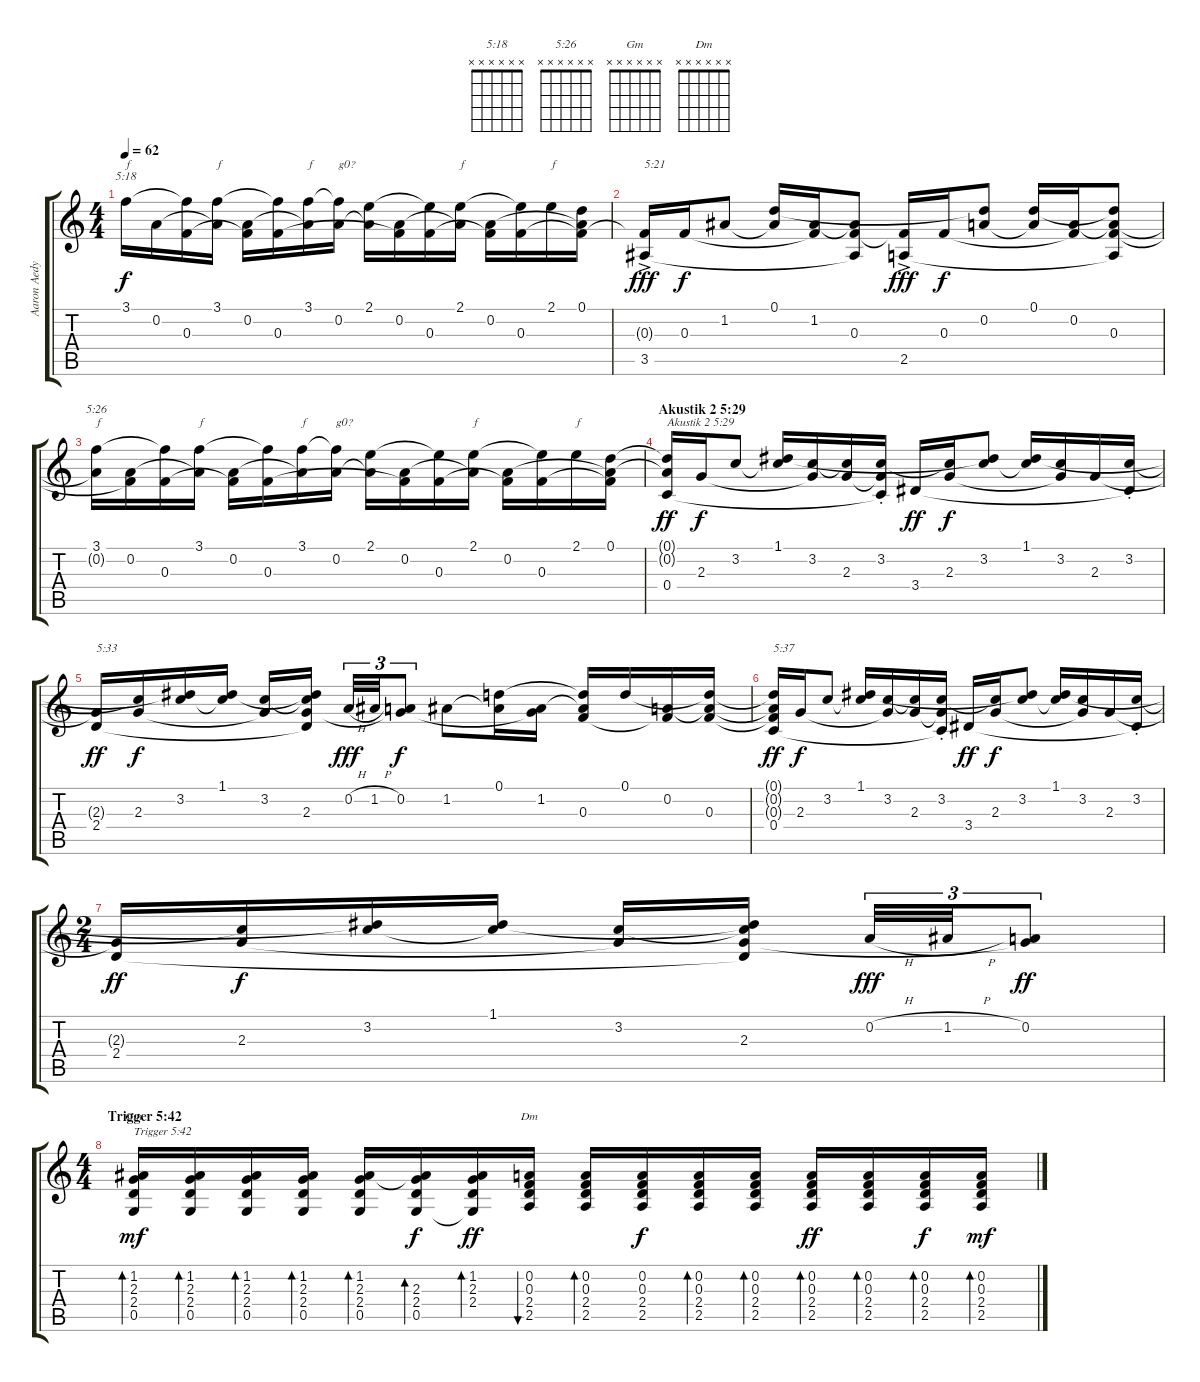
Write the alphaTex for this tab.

\track ("Aaron Aedy" "Aaron Aedy") {instrument distortionguitar}
\staff {score tabs}
\tuning (D4 A3 F3 C3 G2 D2) {hide}
\chord ("5:18" x x x x x x)
\chord ("5:26" x x x x x x)
\chord ("Gm" x x x x x x)
\chord ("Dm" x x x x x x)
\ts (4 4)
\tempo 62
\clef g2
\ks c
3.1.16{ch "5:18" txt "f" dy f} 0.2.16 (3.1{t} 0.3).16 (3.1 0.2{t}).16{txt "f"} (0.2 0.3{t}).16 (3.1{t} 0.3).16 (3.1 0.2{t}).16{txt "f"} (3.1{t} 0.2).16{txt "g0?"} (2.1 0.2{t}).16 (0.2 0.3{t}).16 (2.1{t} 0.3).16 (2.1 0.2{t}).16{txt "f"} (0.2 0.3{t}).16 (2.1{t} 0.3).16 2.1.16{txt "f"} (0.1 0.2{t} 0.3{t}).16 |
(0.3{t} 3.5{ac}).16{txt "5:21" dy fff} 0.3.16{dy f} 1.2.8 (0.1 1.2{t}).16 (1.2 0.3{t}).16 (1.2{t} 0.3 3.5{t}).8 (0.3{t} 2.5{ac}).16{dy fff} 0.3.16{dy f} (0.1{t} 0.2).8 (0.1 0.2{t}).16 (0.2 0.3{t}).16 (0.1{t} 0.2{t} 0.3 2.5{t}).8 |
(3.1 0.2{t}).16{ch "5:26" txt "f"} (0.2 0.3{t}).16 (3.1{t} 0.3).16 (3.1 0.2{t}).16{txt "f"} (0.2 0.3{t}).16 (3.1{t} 0.3).16 (3.1 0.2{t}).16{txt "f"} (3.1{t} 0.2).16{txt "g0?"} (2.1 0.2{t}).16 (0.2 0.3{t}).16 (2.1{t} 0.3).16 (2.1 0.2{t}).16{txt "f"} (0.2 0.3{t}).16 (2.1{t} 0.3).16 2.1.16{txt "f"} (0.1 0.2{t} 0.3{t}).16 |
\section ("" "Akustik 2 5:29")
(0.1{t} 0.2{t} 0.4).16{txt "Akustik 2 5:29" dy ff} 2.3.16{dy f} 3.2.8 (1.1 3.2{t}).16 (3.2 2.3{t}).16 (3.2{t} 2.3).16 (3.2{st} 2.3{t} 0.4{t}).16 3.4.16{dy ff} (3.2{t} 2.3).16{dy f} (1.1{t} 3.2).8 (1.1 3.2{t}).16 (3.2 2.3{t}).16 2.3.16 (3.2{st} 3.4{t}).16 |
(2.3{t} 2.4).16{txt "5:33" dy ff} (3.2{t} 2.3).16{dy f} (1.1{t} 3.2).16 (1.1 3.2{t}).16 (3.2 2.3{t}).16 (1.1{t} 3.2{t} 2.3 2.4{t}).16 0.2{h}.32{tu (3 2) dy fff} 1.2{h}.32{tu (3 2)} (0.2 2.3{t}).8{tu (3 2) dy f} 1.2.8 (0.1 1.2{t}).16 (1.2 2.3{t}).16 (0.1{t} 1.2{t} 0.3).16 0.1.16 (0.2 0.3{t}).16 (0.1{t} 0.2{t} 0.3).16 |
(0.1{t} 0.2{t} 0.3{t} 0.4).16{txt "5:37" dy ff} 2.3.16{dy f} 3.2.8 (1.1 3.2{t}).16 (3.2 2.3{t}).16 (3.2{t} 2.3).16 (3.2{st} 2.3{t} 0.4{t}).16 3.4.16{dy ff} (3.2{t} 2.3).16{dy f} (1.1{t} 3.2).8 (1.1 3.2{t}).16 (3.2 2.3{t}).16 2.3.16 (3.2{st} 3.4{t}).16 |
\ts (2 4)
(2.3{t} 2.4).16{dy ff} (3.2{t} 2.3).16{dy f} (1.1{t} 3.2).16 (1.1 3.2{t}).16 (3.2 2.3{t}).16 (1.1{t} 3.2{t} 2.3 2.4{t}).16 0.2{h}.32{tu (3 2) dy fff} 1.2{h}.32{tu (3 2)} (0.2 2.3{t}).8{tu (3 2) dy ff} |
\ts (4 4)
\section ("" "Trigger 5:42")
(1.2 2.3 2.4 0.5).16{bd 60 ch "Gm" txt "Trigger 5:42" dy mf instrument acousticguitarsteel} (1.2 2.3 2.4 0.5).16{bd 60} (1.2 2.3 2.4 0.5).16{bd 60} (1.2 2.3 2.4 0.5).16{bd 60} (1.2 2.3 2.4 0.5).16{bd 60} (1.2{t} 2.3 2.4 0.5).16{bd 60 dy f} (1.2 2.3 2.4 0.5{t}).16{bd 60 dy ff} (0.2 0.3 2.4 2.5).16{bu 60 ch "Dm"} (0.2 0.3 2.4 2.5).16{bd 60} (0.2 0.3 2.4 2.5).16{dy f} (0.2 0.3 2.4 2.5).16{bd 60} (0.2 0.3 2.4 2.5).16{bd 60} (0.2 0.3 2.4 2.5).16{bd 60 dy ff} (0.2 0.3 2.4 2.5).16{bd 60} (0.2 0.3 2.4 2.5).16{bd 60 dy f} (0.2 0.3 2.4 2.5).16{bd 60 dy mf}
